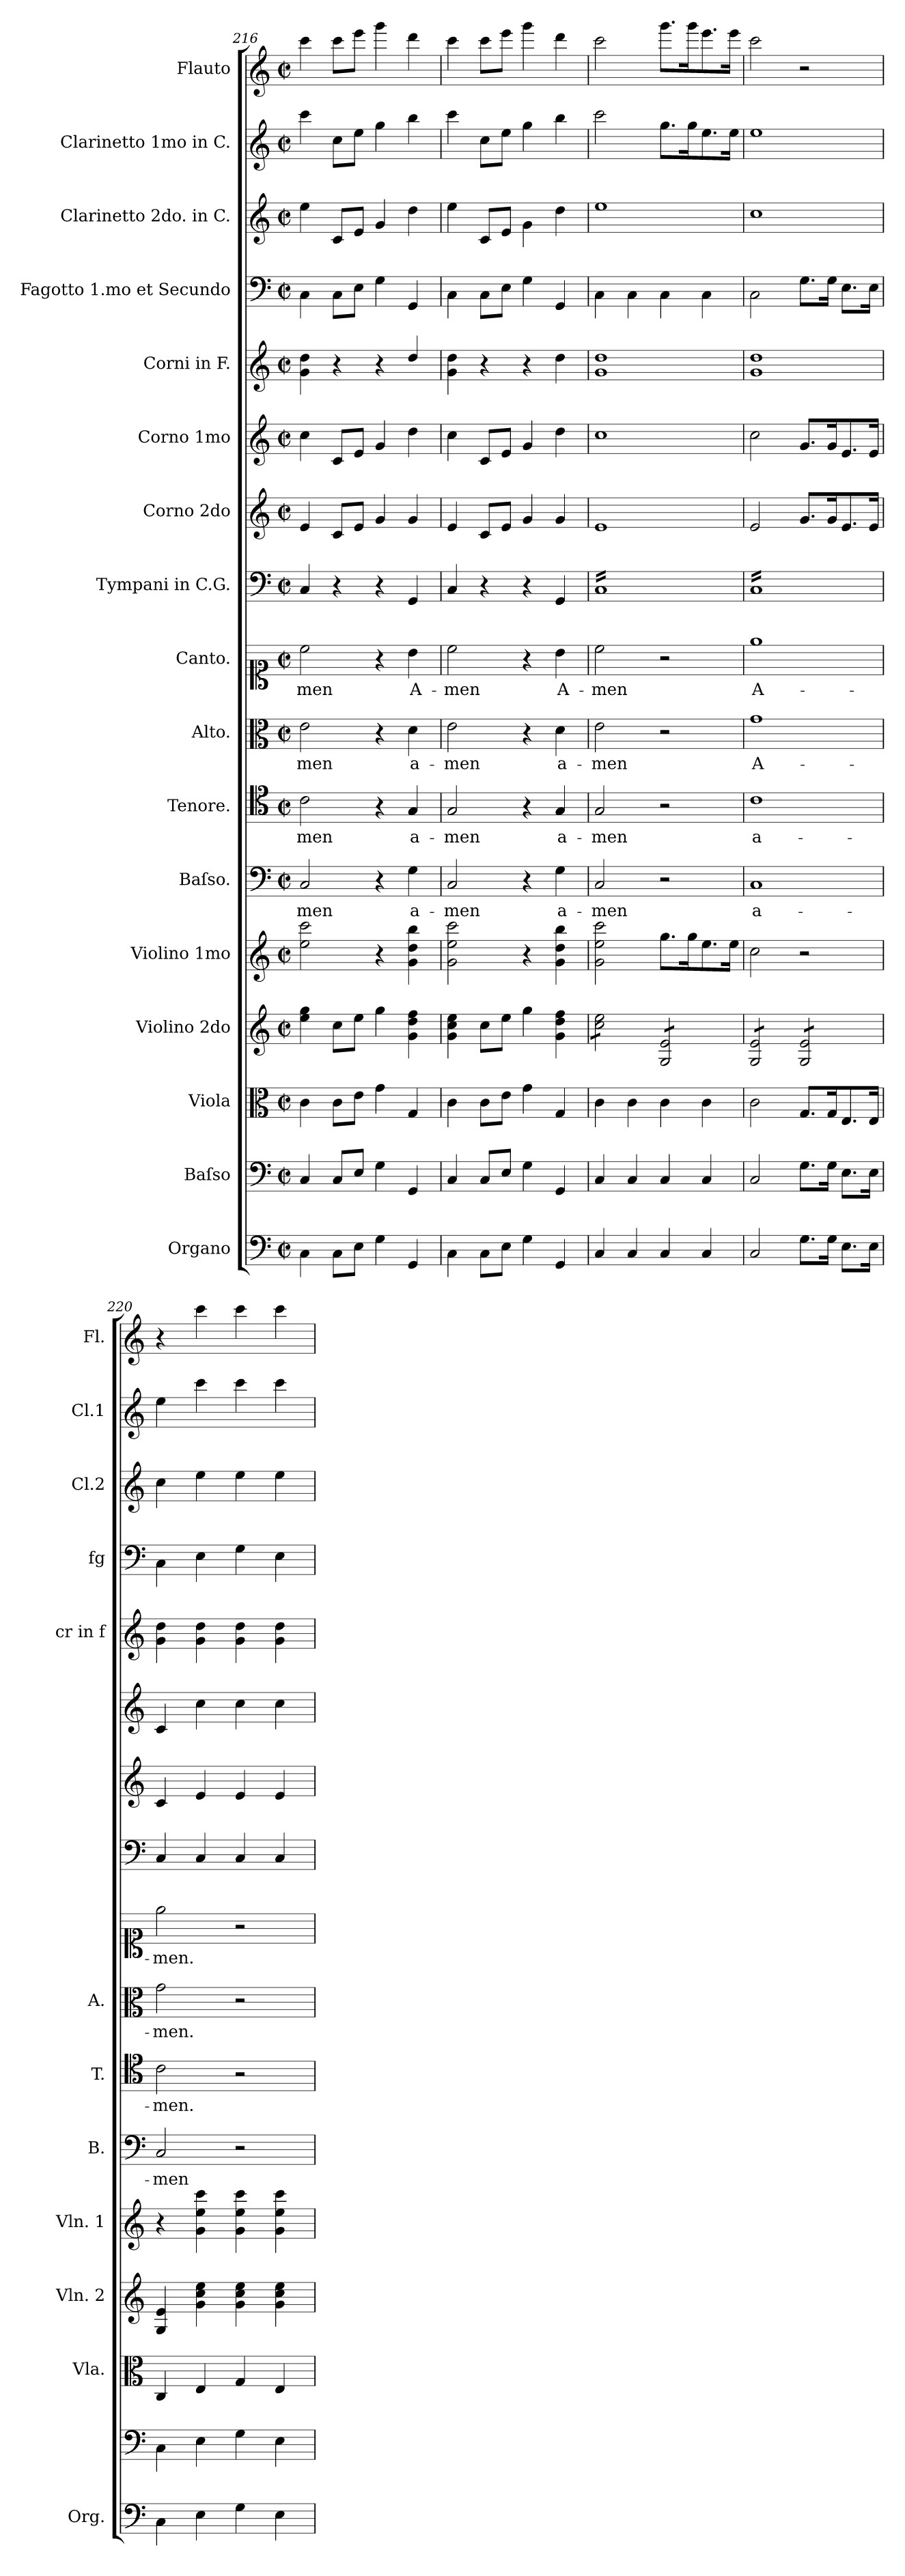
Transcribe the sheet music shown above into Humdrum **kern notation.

**kern	**kern	**kern	**kern	**kern	**kern	**text	**kern	**text	**kern	**text	**kern	**text	**kern	**kern	**kern	**kern	**kern	**kern	**kern	**kern
*part17	*part16	*part15	*part14	*part13	*part12	*part12	*part11	*part11	*part10	*part10	*part9	*part9	*part8	*part7	*part6	*part5	*part4	*part3	*part2	*part1
*staff17	*staff16	*staff15	*staff14	*staff13	*staff12	*staff12	*staff11	*staff11	*staff10	*staff10	*staff9	*staff9	*staff8	*staff7	*staff6	*staff5	*staff4	*staff3	*staff2	*staff1
*I"Organo	*I"Baſso	*I"Viola	*I"Violino 2do	*I"Violino 1mo	*I"Baſso.	*	*I"Tenore.	*	*I"Alto.	*	*I"Canto.	*	*I"Tympani in C.G.	*I"Corno 2do	*I"Corno 1mo	*I"Corni in F.	*I"Fagotto 1.mo et Secundo	*I"Clarinetto 2do. in C.	*I"Clarinetto 1mo in C.	*I"Flauto
*I'Org.	*	*I'Vla.	*I'Vln. 2	*I'Vln. 1	*I'B.	*	*I'T.	*	*I'A.	*	*	*	*	*	*	*I'cr in f	*I'fg	*I'Cl.2	*I'Cl.1	*I'Fl.
*clefF4	*clefF4	*clefC3	*clefG2	*clefG2	*clefF4	*	*clefC4	*	*clefC3	*	*clefC1	*	*clefF4	*clefG2	*clefG2	*clefG2	*clefF4	*clefG2	*clefG2	*clefG2
*	*	*	*	*	*	*	*	*	*	*	*	*	*	*	*	*ITrd4c7	*	*	*	*
*k[]	*k[]	*k[]	*k[]	*k[]	*k[]	*	*k[]	*	*k[]	*	*k[]	*	*k[]	*k[]	*k[]	*k[b-]	*k[]	*k[]	*k[]	*k[]
*M2/2	*M2/2	*M2/2	*M2/2	*M2/2	*M2/2	*	*M2/2	*	*M2/2	*	*M2/2	*	*M2/2	*M2/2	*M2/2	*M2/2	*M2/2	*M2/2	*M2/2	*M2/2
*met(c|)	*met(c|)	*met(c|)	*met(c|)	*met(c|)	*met(c|)	*	*met(c|)	*	*met(c|)	*	*met(c|)	*	*met(c|)	*met(c|)	*met(c|)	*met(c|)	*met(c|)	*met(c|)	*met(c|)	*met(c|)
=216	=216	=216	=216	=216	=216	=216	=216	=216	=216	=216	=216	=216	=216	=216	=216	=216	=216	=216	=216	=216
4C\	4C/	4c\	4ee\ 4gg\	2ee\ 2ccc\	2C/	-men	2c\	-men	2e\	-men	2cc\	-men	4C/	4e/	4cc\	4c\ 4g\	4C\	4ee\	4ccc\	4ccc\
8C\L	8C/L	8c\L	8cc\L	.	.	.	.	.	.	.	.	.	4r	8c/L	8c/L	4r	8C\L	8c/L	8cc\L	8ccc\L
8E\J	8E/J	8e\J	8ee\J	.	.	.	.	.	.	.	.	.	.	8e/J	8e/J	.	8E\J	8e/J	8ee\J	8eee\J
4G\	4G\	4g\	4gg\	4r	4r	.	4r	.	4r	.	4r	.	4r	4g/	4g/	4r	4G\	4g/	4gg\	4ggg\
4GG/	4GG/	4G/	4g\ 4dd\ 4ff\	4g\ 4dd\ 4bb\	4G\	a-	4G/	a-	4d\	a-	4b\	A-	4GG/	4g/	4dd\	4g/	4GG/	4dd\	4bb\	4ddd\
=217	=217	=217	=217	=217	=217	=217	=217	=217	=217	=217	=217	=217	=217	=217	=217	=217	=217	=217	=217	=217
4C\	4C/	4c\	4g\ 4cc\ 4ee\	2g\ 2ee\ 2ccc\	2C/	-men	2G/	-men	2e\	-men	2cc\	-men	4C/	4e/	4cc\	4c\ 4g\	4C\	4ee\	4ccc\	4ccc\
8C\L	8C/L	8c\L	8cc\L	.	.	.	.	.	.	.	.	.	4r	8c/L	8c/L	4r	8C\L	8c/L	8cc\L	8ccc\L
8E\J	8E/J	8e\J	8ee\J	.	.	.	.	.	.	.	.	.	.	8e/J	8e/J	.	8E\J	8e/J	8ee\J	8eee\J
4G\	4G\	4g\	4gg\	4r	4r	.	4r	.	4r	.	4r	.	4r	4g/	4g/	4r	4G\	4g\	4gg\	4ggg\
4GG/	4GG/	4G/	4g\ 4dd\ 4ff\	4g\ 4dd\ 4bb\	4G\	a-	4G/	a-	4d\	a-	4b\	A-	4GG/	4g/	4dd\	4g\	4GG/	4dd\	4bb\	4ddd\
=218	=218	=218	=218	=218	=218	=218	=218	=218	=218	=218	=218	=218	=218	=218	=218	=218	=218	=218	=218	=218
*	*	*	*tremolo	*	*	*	*	*	*	*	*	*	*	*	*	*	*	*	*	*
*	*	*	*	*	*	*	*	*	*	*	*	*	*tremolo	*	*	*	*	*	*	*
4C/	4C/	4c\	8cc\ 8ee\L	2g\ 2ee\ 2ccc\	2C/	-men	2G/	-men	2e\	-men	2cc\	-men	16C/LL	1e/	1cc\	1c/ 1g/	4C\	1ee\	2ccc\	2ccc\
.	.	.	.	.	.	.	.	.	.	.	.	.	16C/	.	.	.	.	.	.	.
.	.	.	8cc\ 8ee\	.	.	.	.	.	.	.	.	.	16C/	.	.	.	.	.	.	.
.	.	.	.	.	.	.	.	.	.	.	.	.	16C/	.	.	.	.	.	.	.
4C/	4C/	4c\	8cc\ 8ee\	.	.	.	.	.	.	.	.	.	16C/	.	.	.	4C\	.	.	.
.	.	.	.	.	.	.	.	.	.	.	.	.	16C/	.	.	.	.	.	.	.
.	.	.	8cc\ 8ee\J	.	.	.	.	.	.	.	.	.	16C/	.	.	.	.	.	.	.
.	.	.	.	.	.	.	.	.	.	.	.	.	16C/	.	.	.	.	.	.	.
4C/	4C/	4c\	8G/ 8e/L	8.gg\L	2r	.	2r	.	2r	.	2r	.	16C/	.	.	.	4C\	.	8.gg\L	8.ggg\L
.	.	.	.	.	.	.	.	.	.	.	.	.	16C/	.	.	.	.	.	.	.
.	.	.	8G/ 8e/	.	.	.	.	.	.	.	.	.	16C/	.	.	.	.	.	.	.
.	.	.	.	16gg\K	.	.	.	.	.	.	.	.	16C/	.	.	.	.	.	16gg\K	16ggg\K
4C/	4C/	4c\	8G/ 8e/	8.ee\	.	.	.	.	.	.	.	.	16C/	.	.	.	4C\	.	8.ee\	8.eee\
.	.	.	.	.	.	.	.	.	.	.	.	.	16C/	.	.	.	.	.	.	.
.	.	.	8G/ 8e/J	.	.	.	.	.	.	.	.	.	16C/	.	.	.	.	.	.	.
.	.	.	.	16ee\Jk	.	.	.	.	.	.	.	.	16C/JJ	.	.	.	.	.	16ee\Jk	16eee\Jk
=219	=219	=219	=219	=219	=219	=219	=219	=219	=219	=219	=219	=219	=219	=219	=219	=219	=219	=219	=219	=219
2C/	2C/	2c\	8G/ 8e/L	2cc\	1C/	a-	1c\	a-	1g\	A-	1ee\	A-	16C/LL	2e/	2cc\	1c/ 1g/	2C\	1cc\	1ee\	2ccc\
.	.	.	.	.	.	.	.	.	.	.	.	.	16C/	.	.	.	.	.	.	.
.	.	.	8G/ 8e/	.	.	.	.	.	.	.	.	.	16C/	.	.	.	.	.	.	.
.	.	.	.	.	.	.	.	.	.	.	.	.	16C/	.	.	.	.	.	.	.
.	.	.	8G/ 8e/	.	.	.	.	.	.	.	.	.	16C/	.	.	.	.	.	.	.
.	.	.	.	.	.	.	.	.	.	.	.	.	16C/	.	.	.	.	.	.	.
.	.	.	8G/ 8e/J	.	.	.	.	.	.	.	.	.	16C/	.	.	.	.	.	.	.
.	.	.	.	.	.	.	.	.	.	.	.	.	16C/	.	.	.	.	.	.	.
8.G\L	8.G\L	8.G/L	8G/ 8e/L	2r	.	.	.	.	.	.	.	.	16C/	8.g/L	8.g/L	.	8.G\L	.	.	2r
.	.	.	.	.	.	.	.	.	.	.	.	.	16C/	.	.	.	.	.	.	.
.	.	.	8G/ 8e/	.	.	.	.	.	.	.	.	.	16C/	.	.	.	.	.	.	.
16G\Jk	16G\Jk	16G/K	.	.	.	.	.	.	.	.	.	.	16C/	16g/K	16g/K	.	16G\Jk	.	.	.
8.E\L	8.E\L	8.E/	8G/ 8e/	.	.	.	.	.	.	.	.	.	16C/	8.e/	8.e/	.	8.E\L	.	.	.
.	.	.	.	.	.	.	.	.	.	.	.	.	16C/	.	.	.	.	.	.	.
.	.	.	8G/ 8e/J	.	.	.	.	.	.	.	.	.	16C/	.	.	.	.	.	.	.
*	*	*	*Xtremolo	*	*	*	*	*	*	*	*	*	*	*	*	*	*	*	*	*
16E\Jk	16E\Jk	16E/Jk	.	.	.	.	.	.	.	.	.	.	16C/JJ	16e/Jk	16e/Jk	.	16E\Jk	.	.	.
*	*	*	*	*	*	*	*	*	*	*	*	*	*Xtremolo	*	*	*	*	*	*	*
=220	=220	=220	=220	=220	=220	=220	=220	=220	=220	=220	=220	=220	=220	=220	=220	=220	=220	=220	=220	=220
4C\	4C\	4C/	4G/ 4e/	4r	2C/	-men	2c\	-men.	2g\	-men.	2ee\	-men.	4C/	4c/	4c/	4c\ 4g\	4C\	4cc\	4ee\	4r
4E\	4E\	4E/	4g\ 4cc\ 4ee\	4g\ 4ee\ 4ccc\	.	.	.	.	.	.	.	.	4C/	4e/	4cc\	4c\ 4g\	4E\	4ee\	4ccc\	4ccc\
4G\	4G\	4G/	4g\ 4cc\ 4ee\	4g\ 4ee\ 4ccc\	2r	.	2r	.	2r	.	2r	.	4C/	4e/	4cc\	4c\ 4g\	4G\	4ee\	4ccc\	4ccc\
4E\	4E\	4E/	4g\ 4cc\ 4ee\	4g\ 4ee\ 4ccc\	.	.	.	.	.	.	.	.	4C/	4e/	4cc\	4c\ 4g\	4E\	4ee\	4ccc\	4ccc\
=	=	=	=	=	=	=	=	=	=	=	=	=	=	=	=	=	=	=	=	=
*-	*-	*-	*-	*-	*-	*-	*-	*-	*-	*-	*-	*-	*-	*-	*-	*-	*-	*-	*-	*-
